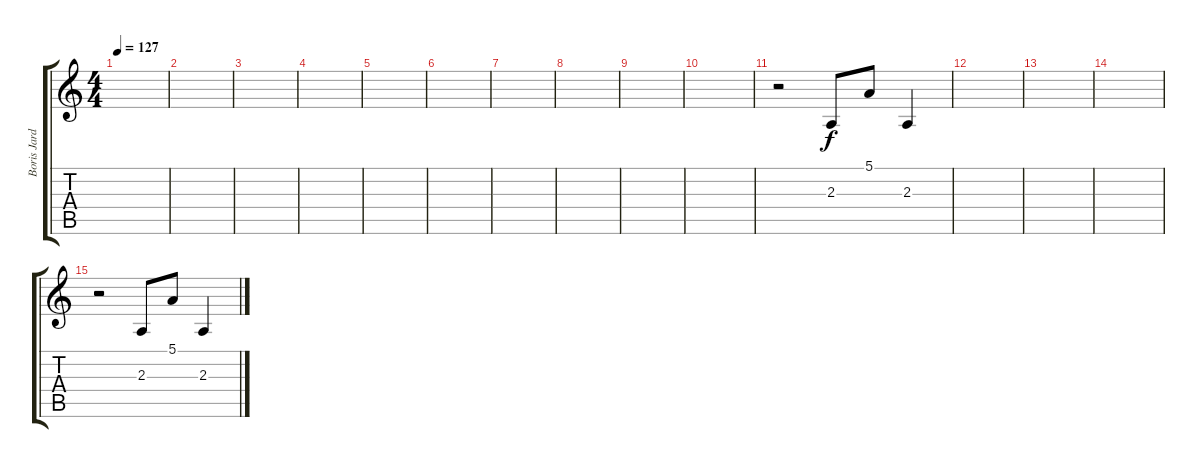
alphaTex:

\track ("Boris Jardel chant" "Boris Jard") {instrument choiraahs}
\staff {score tabs}
\tuning (E4 B3 G3 D3 A2 E2) {hide}
\ts (4 4)
\tempo 127
\clef g2
\ks c
|
|
|
|
|
|
|
|
|
|
r.2 2.3.8 5.1.8 2.3.4 |
|
|
|
r.2 2.3.8 5.1.8 2.3.4
